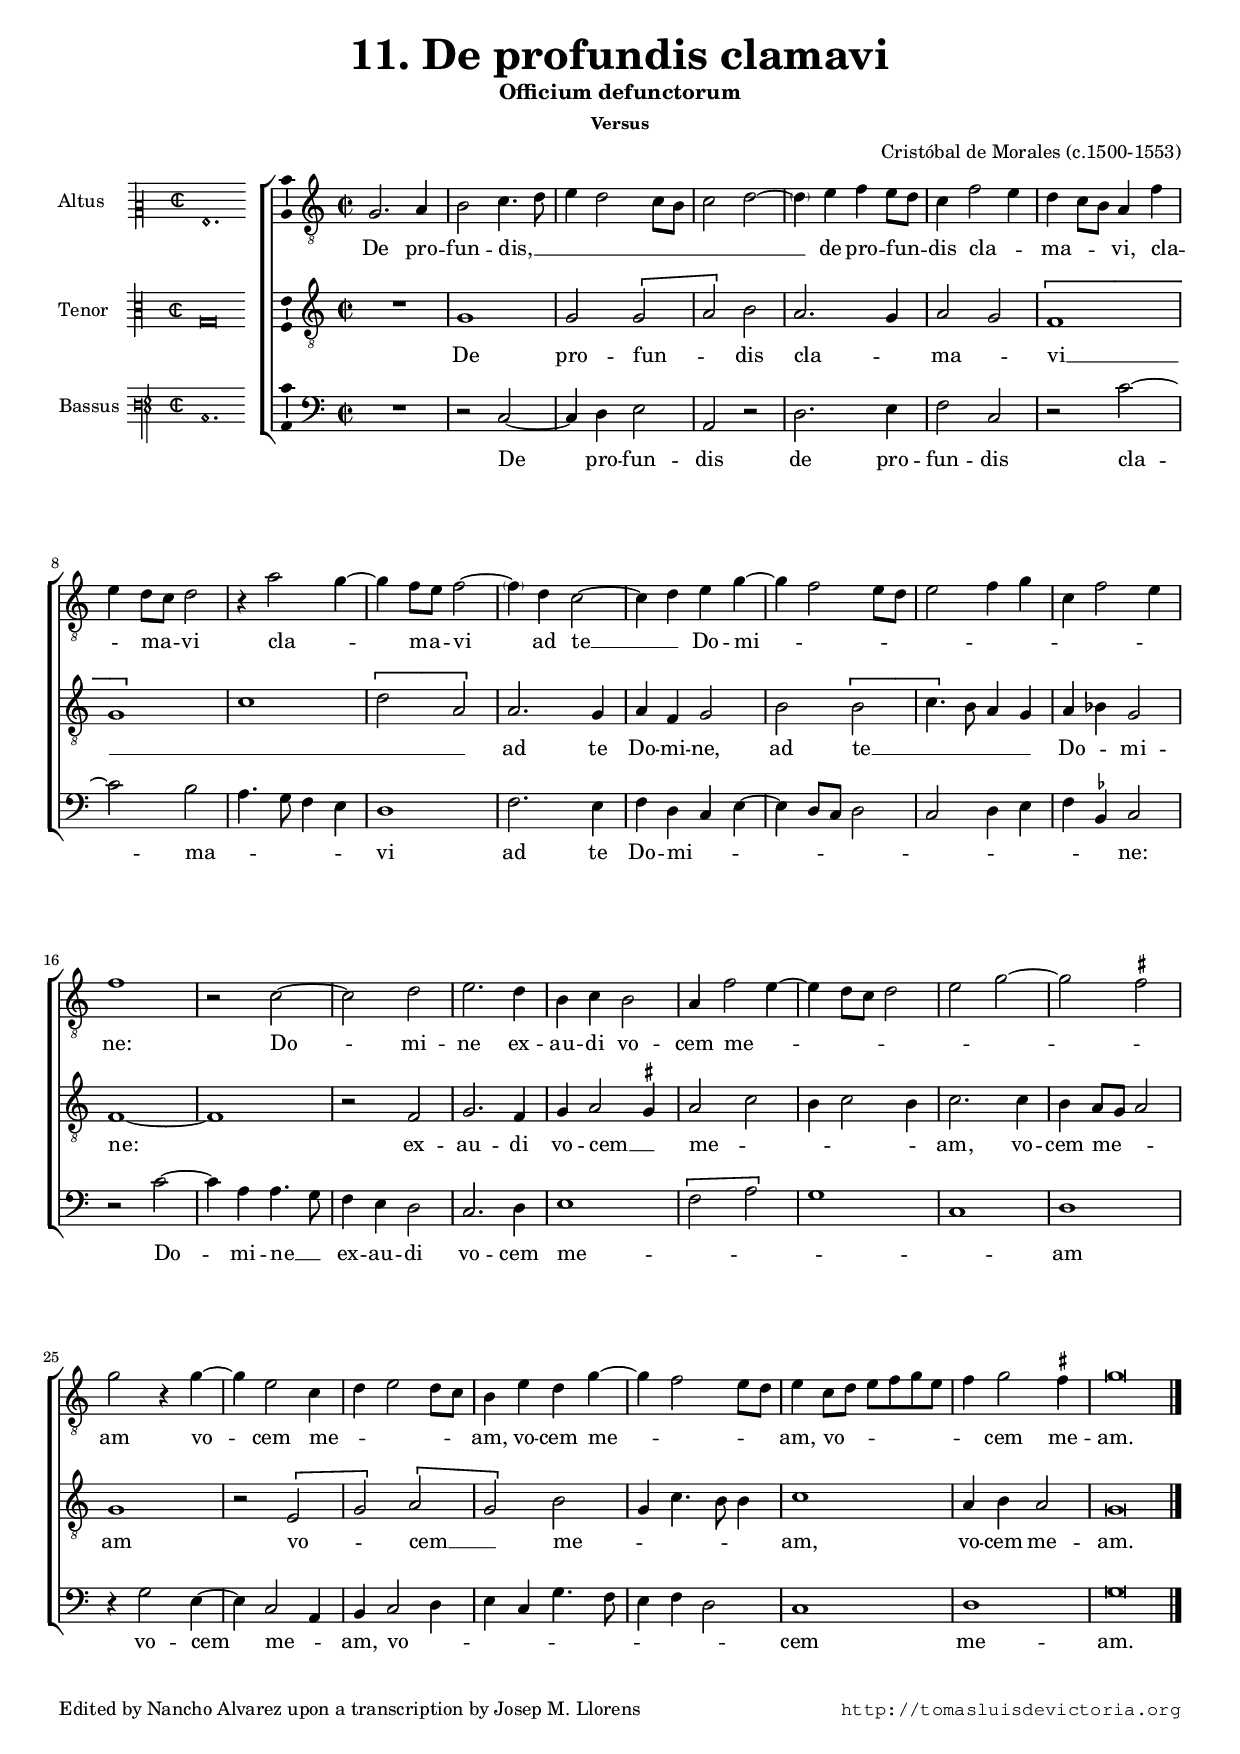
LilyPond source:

\version "2.22.0"

#(set-default-paper-size "a4")
#(set-global-staff-size 16.4)
#(ly:set-option 'point-and-click #f)
%mobile -s16.0 -i3.2

italicas=\override LyricText.font-shape = #'italic
rectas=\override LyricText.font-shape = #'upright
ss=\once \set suggestAccidentals = ##t
incipitwidth = 20
mtempo={\tempo 4 = 100}
mtempob={\tempo 4 = 50}
mt=#(define-music-function (offset) (number?) ; move lyric text
      #{ \once \override LyricText.X-offset = -$offset #})

htitle="Officium defunctorum: 11. De profundis clamavi"
hcomposer="Morales"

\header {
	title=\markup{\fontsize #3 "11. De profundis clamavi"}
	subtitle="Officium defunctorum"
	subsubtitle=\markup{"Versus" \vspace #1 }
	composer="Cristóbal de Morales (c.1500-1553)"
        pdfauthor=\composer
	%opus="(-)"
	%poet=\markup{}
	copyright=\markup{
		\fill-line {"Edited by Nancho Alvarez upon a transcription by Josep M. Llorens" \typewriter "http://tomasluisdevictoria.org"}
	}
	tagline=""
}

global={\key c \major \time 2/2 \skip 1*32
	\bar "|."
}


altus=\relative c'{
	g2. a4
	b2 c4. d8
	e4 d2 c8 b
	c2 d ~
	% desplazado. Lo corrijo.
	\parenthesize d4 e f e8 d % añado un puntillo
	c4 f2 e4
	d4 c8 b a4 f'
	e4 d8 c d2
	r4 a'2 g4 ~
	g4 f8 e f2 ~
	\parenthesize f4 d4 c2 ~ % y le quito puntillo al f, podria ser al c
	%e4 f e8 d c4
	%f2 e4 d
	%c8 b a4 f' e
	%d8 c d2 r4
	%a'2 g
	%f8 e f2. ~
	%f4 d c2 ~
	c4 d e g ~
	g f2 e8 d
	e2 f4 g
	c, f2 e4
	f1
	r2 c ~
	c d
	e2. d4
	b c b2
	a4 f'2 e4 ~
	e4 d8 c d2
	e g ~
	g \ss fis
	g2 r4 g ~
	g4 e2 c4
	d4 e2 d8 c
	b4 e d g ~
	g f2 e8 d
	e4 c8 d e f g e
	f4 g2 \ss fis4 % CSIC \ss fis g2 fis4
	g\breve*1/2
}

tenor=\relative c'{
	R1
	g1
	g2 \[g
	a\] b
	a2. g4
	a2 g
	\[f1
	g\]
	c1
	\[d2 a\]
	a2. g4
	a f g2
	b2 \[b
	c4.\] b8 a4 g % CSIC \ss bes8
	a4 bes g2
	f1 ~
	f
	r2 f
	g2. f4
	g4 a2 \ss gis4
	a2 c
	b4  c2 b4
	c2. c4
	b4 a8 g a2
	g1
	r2 \[e
	g\] \[a
	g\] b
	g4 c4. b8 b4
	c1
	a4 b a2
	g\breve*1/2
}

bassus=\relative c{
	R1
	r2 c ~
	c4 d e2
	a,2 r
	d2. e4
	f2 c
	r2 c' ~
	c b
	a4. g8 f4 e
	d1
	f2. e4
	f d c e ~
	e d8 c d2
	c d4 e
	f \ss bes, c2
	r2 c' ~
	c4 a a4. g8 % CSIC \ss aes !
	f4 e d2
	c2. d4
	e1
	\[f2 a\]
	g1
	c,
	d
	r4 g2 e4 ~
	e4 c2 a4
	b4 c2 d4
	e c g'4. f8
	e4 f d2
	c1
	d
	g\breve*1/2
}


textoaltus=\lyricmode{
De pro -- fun -- dis, __ _ _ _ _ _ _ _ 
de pro -- fun -- _ dis cla -- _ \mt #.7 ma -- _ _ vi,
cla -- _ ma -- _ vi
cla -- _ ma -- _ vi ad te __ _ Do -- mi -- _ _ _ _ _ _ _ _ _ ne:
Do -- mi -- ne ex -- au -- di vo -- cem me -- _ _ _ _ _ _ _ am
vo -- cem me -- _ _ _ _ am,
vo -- cem me -- _ _ _ am,
vo -- _ _ _ _ _ _ cem me -- am.
}

textotenor=\lyricmode{
De pro -- fun -- _ dis cla -- _ \mt #.7 ma -- _ vi __ _ _ _ _ ad te Do -- mi -- ne,
ad te __ _ _ _ _ \mt #.5 Do -- _ mi -- ne:
ex -- au -- di vo -- cem __ _ me -- _ _ _ _ am,
vo -- cem me -- _ _ am
vo -- _ cem __ _ me -- _ _ _ _ am,
vo -- cem me -- am.
}

textobassus=\lyricmode{
De pro -- fun -- dis
de pro -- fun -- dis
cla -- ma -- _ _ _ _ vi ad te Do -- mi -- _ _ _ _ _ _ _ _ _ _ ne:
Do -- mi -- ne __ _ ex -- au -- di vo -- cem me -- _ _ _ _ am
vo -- cem me -- _ am,
vo -- _ _ _ _ _ _ _ _ cem me -- am.
}


incipitaltus=\markup{
	\score{
		{ 
		\set Staff.instrumentName="Altus    "
		\override NoteHead.style = #'neomensural 
		\override Staff.TimeSignature.style = #'neomensural
		\cadenzaOn 
		\clef "petrucci-c2"
		\key c \major
		\time 2/2
                g1.
		} 
	\layout { line-width=\incipitwidth indent = 0 }
	}
}


incipittenor=\markup{
	\score{
		{ 
		\set Staff.instrumentName="Tenor   "
		\override NoteHead.style = #'neomensural 
		\override Staff.TimeSignature.style = #'neomensural
		\cadenzaOn 
		\clef "petrucci-c3"
		\key c \major
		\time 2/2
                g\breve
		} 
	\layout { line-width=\incipitwidth indent=0 }
	}
}

incipitbassus=\markup{
	\score{
		{ 
		\set Staff.instrumentName="Bassus "
		\override NoteHead.style = #'neomensural
		\override Staff.TimeSignature.style = #'neomensural
		\cadenzaOn 
		\clef "petrucci-f3"
		\key c \major
		\time 2/2
                c1.
		} 
	\layout { line-width=\incipitwidth indent = 0 }
	}
}

%\layout {
%       \context {\Voice
%               \remove Ligature_bracket_engraver
%               \consists Mensural_ligature_engraver
%       }
%       line-width=\incipitwidth
%       indent = 0
%}

\score {\transpose c' c'{
\new ChoirStaff<<

	\new Staff <<\global
	\new Voice="v2" {
		\set Staff.instrumentName=\incipitaltus
		\clef "G_8"
		\altus }
	\new Lyrics \lyricsto "v2" {\textoaltus }
	>>
	
	\new Staff <<\global
	\new Voice="v3" {
		\set Staff.instrumentName=\incipittenor
		\clef "G_8"
		\tenor }
	\new Lyrics \lyricsto "v3" {\textotenor }
	>>

	\new Staff <<\global
	\new Voice="v4" {
		\set Staff.instrumentName=\incipitbassus
		\clef "bass"
		\bassus }
	\new Lyrics \lyricsto "v4" {\textobassus }
	>>
	
>>

	} % transpose

\layout{ 
	\context {\Lyrics 
		\override VerticalAxisGroup.staff-affinity = #UP
		\override VerticalAxisGroup.nonstaff-relatedstaff-spacing =
			#'((basic-distance . 0) (minimum-distance . 0) (padding . 1))
		\override LyricText.font-size = #1.2
		\override LyricHyphen.minimum-distance = #0.5
	}
	\context {\Score 
		tempoHideNote = ##t
		\override BarNumber.padding = #2 
	}
	\context {\Voice 
		%melismaBusyProperties = #'()
		%autoBeaming = ##f
	}
	\context {\Staff 
                %\RemoveEmptyStaves
                %\override VerticalAxisGroup.remove-first = ##t
		\override VerticalAxisGroup.staff-staff-spacing =
			#'((basic-distance . 11) (minimum-distance . 0) (padding . 1))
		\consists Ambitus_engraver 
		\override LigatureBracket.padding = #1
	}
}

%\midi { \mtempo }

}


\paper{
	evenHeaderMarkup=\markup  \fill-line { \fromproperty #'page:page-number-string \htitle \hcomposer }
	oddHeaderMarkup= \markup  \fill-line { \on-the-fly #not-first-page \hcomposer \on-the-fly #not-first-page \htitle \on-the-fly #not-first-page \fromproperty #'page:page-number-string }
	%system-count=20
	%page-count = 8
	ragged-last-bottom = ##f
	indent=3.6\cm
	system-system-spacing =
	#'((basic-distance . 20) (minimum-distance . 0) (padding . 5))
	top-system-spacing = % header
	#'((basic-distance . 8) (minimum-distance . 0) (padding . 0))
	last-bottom-spacing = % footer
	#'((basic-distance . 12) (minimum-distance . 0) (padding . 0))
	markup-system-spacing.padding = #1.5
}
